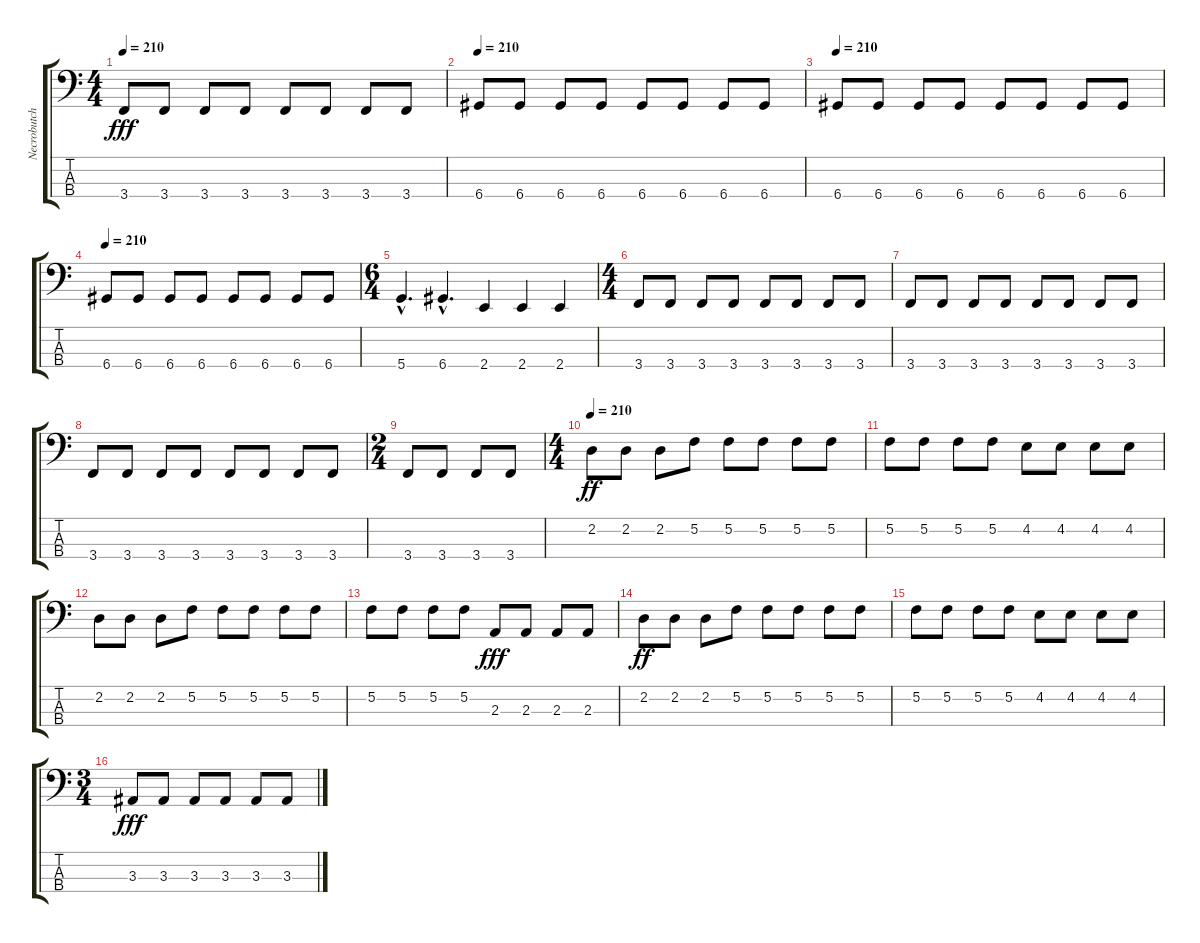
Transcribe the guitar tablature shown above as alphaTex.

\track ("Necrobutcher" "Necrobutch") {instrument electricbassfinger}
\staff {score tabs}
\tuning (F2 C2 G1 D1) {hide}
\ts (4 4)
\tempo 210
\clef f4
\ks c
3.4.8{dy fff} 3.4.8 3.4.8 3.4.8 3.4.8 3.4.8 3.4.8 3.4.8 |
\tempo 210
6.4.8 6.4.8 6.4.8 6.4.8 6.4.8 6.4.8 6.4.8 6.4.8 |
\tempo 210
6.4.8 6.4.8 6.4.8 6.4.8 6.4.8 6.4.8 6.4.8 6.4.8 |
\tempo 210
6.4.8 6.4.8 6.4.8 6.4.8 6.4.8 6.4.8 6.4.8 6.4.8 |
\ts (6 4)
5.4{hac}.4{d} 6.4{hac}.4{d} 2.4.4 2.4.4 2.4.4 |
\ts (4 4)
3.4.8 3.4.8 3.4.8 3.4.8 3.4.8 3.4.8 3.4.8 3.4.8 |
3.4.8 3.4.8 3.4.8 3.4.8 3.4.8 3.4.8 3.4.8 3.4.8 |
3.4.8 3.4.8 3.4.8 3.4.8 3.4.8 3.4.8 3.4.8 3.4.8 |
\ts (2 4)
3.4.8 3.4.8 3.4.8 3.4.8 |
\ts (4 4)
\tempo 210
2.2.8{dy ff} 2.2.8 2.2.8 5.2.8 5.2.8 5.2.8 5.2.8 5.2.8 |
5.2.8 5.2.8 5.2.8 5.2.8 4.2.8 4.2.8 4.2.8 4.2.8 |
2.2.8 2.2.8 2.2.8 5.2.8 5.2.8 5.2.8 5.2.8 5.2.8 |
5.2.8 5.2.8 5.2.8 5.2.8 2.3.8{dy fff} 2.3.8 2.3.8 2.3.8 |
2.2.8{dy ff} 2.2.8 2.2.8 5.2.8 5.2.8 5.2.8 5.2.8 5.2.8 |
5.2.8 5.2.8 5.2.8 5.2.8 4.2.8 4.2.8 4.2.8 4.2.8 |
\ts (3 4)
3.3.8{dy fff} 3.3.8 3.3.8 3.3.8 3.3.8 3.3.8
